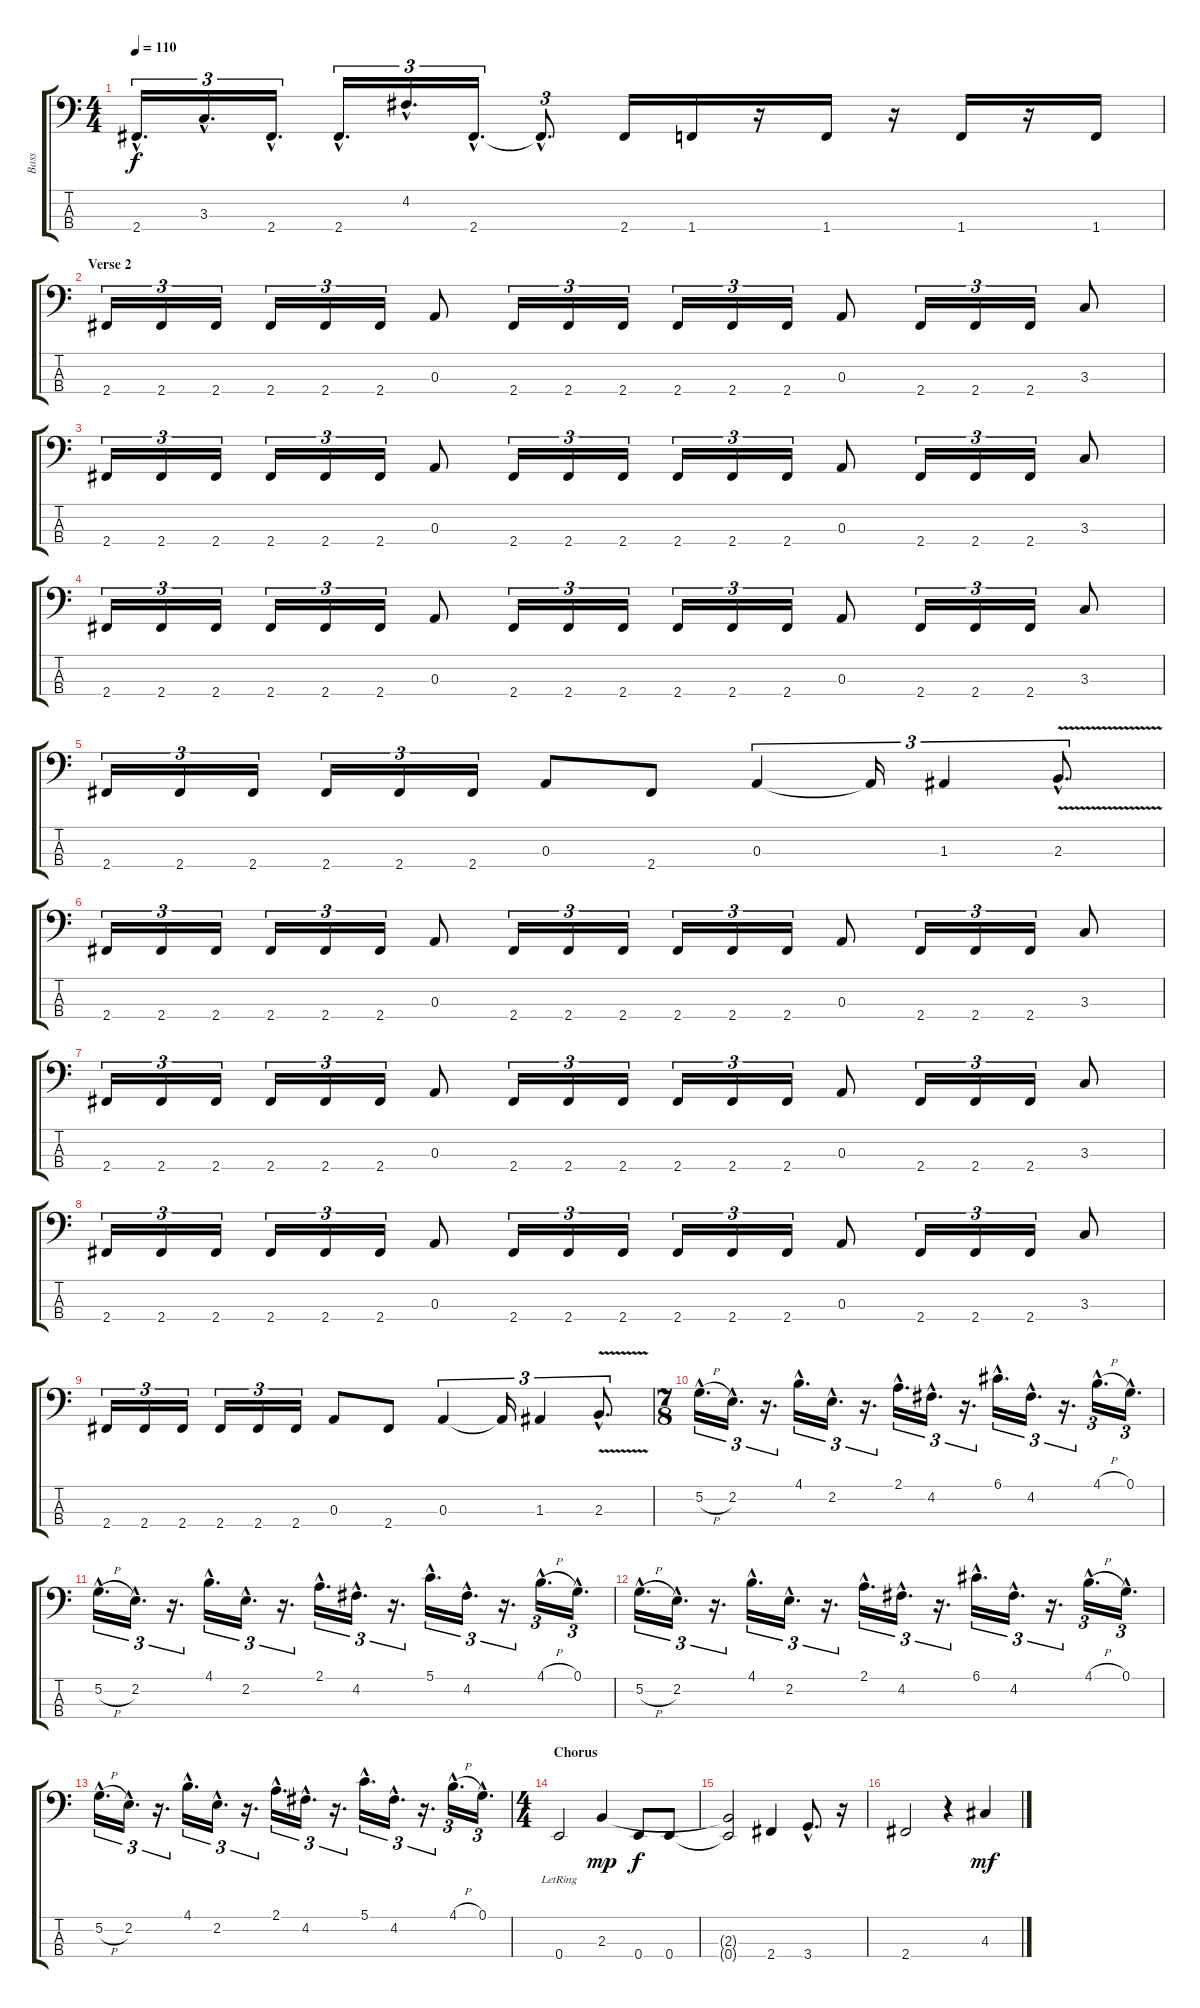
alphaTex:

\track ("Bass" "Bass") {instrument electricbassfinger}
\staff {score tabs}
\tuning (G2 D2 A1 E1) {hide}
\ts (4 4)
\tempo 110
\clef f4
\ks c
2.4{hac}.16{d tu (3 2) dy f} 3.3{hac}.16{d tu (3 2)} 2.4{hac}.16{d tu (3 2)} 2.4{hac}.16{d tu (3 2)} 4.2{hac}.16{d tu (3 2)} 2.4{hac}.16{d tu (3 2)} 2.4{hac t}.8{d tu (3 2)} 2.4.16 1.4.16 r.16 1.4.16 r.16 1.4.16 r.16 1.4.16 |
\section ("" "Verse 2")
2.4.16{tu (3 2)} 2.4.16{tu (3 2)} 2.4.16{tu (3 2)} 2.4.16{tu (3 2)} 2.4.16{tu (3 2)} 2.4.16{tu (3 2)} 0.3.8 2.4.16{tu (3 2)} 2.4.16{tu (3 2)} 2.4.16{tu (3 2)} 2.4.16{tu (3 2)} 2.4.16{tu (3 2)} 2.4.16{tu (3 2)} 0.3.8 2.4.16{tu (3 2)} 2.4.16{tu (3 2)} 2.4.16{tu (3 2)} 3.3.8 |
2.4.16{tu (3 2)} 2.4.16{tu (3 2)} 2.4.16{tu (3 2)} 2.4.16{tu (3 2)} 2.4.16{tu (3 2)} 2.4.16{tu (3 2)} 0.3.8 2.4.16{tu (3 2)} 2.4.16{tu (3 2)} 2.4.16{tu (3 2)} 2.4.16{tu (3 2)} 2.4.16{tu (3 2)} 2.4.16{tu (3 2)} 0.3.8 2.4.16{tu (3 2)} 2.4.16{tu (3 2)} 2.4.16{tu (3 2)} 3.3.8 |
2.4.16{tu (3 2)} 2.4.16{tu (3 2)} 2.4.16{tu (3 2)} 2.4.16{tu (3 2)} 2.4.16{tu (3 2)} 2.4.16{tu (3 2)} 0.3.8 2.4.16{tu (3 2)} 2.4.16{tu (3 2)} 2.4.16{tu (3 2)} 2.4.16{tu (3 2)} 2.4.16{tu (3 2)} 2.4.16{tu (3 2)} 0.3.8 2.4.16{tu (3 2)} 2.4.16{tu (3 2)} 2.4.16{tu (3 2)} 3.3.8 |
2.4.16{tu (3 2)} 2.4.16{tu (3 2)} 2.4.16{tu (3 2)} 2.4.16{tu (3 2)} 2.4.16{tu (3 2)} 2.4.16{tu (3 2)} 0.3.8 2.4.8 0.3.4{tu (3 2)} 0.3{t}.16{tu (3 2)} 1.3.4{tu (3 2)} 2.3{v hac}.8{d tu (3 2)} |
2.4.16{tu (3 2)} 2.4.16{tu (3 2)} 2.4.16{tu (3 2)} 2.4.16{tu (3 2)} 2.4.16{tu (3 2)} 2.4.16{tu (3 2)} 0.3.8 2.4.16{tu (3 2)} 2.4.16{tu (3 2)} 2.4.16{tu (3 2)} 2.4.16{tu (3 2)} 2.4.16{tu (3 2)} 2.4.16{tu (3 2)} 0.3.8 2.4.16{tu (3 2)} 2.4.16{tu (3 2)} 2.4.16{tu (3 2)} 3.3.8 |
2.4.16{tu (3 2)} 2.4.16{tu (3 2)} 2.4.16{tu (3 2)} 2.4.16{tu (3 2)} 2.4.16{tu (3 2)} 2.4.16{tu (3 2)} 0.3.8 2.4.16{tu (3 2)} 2.4.16{tu (3 2)} 2.4.16{tu (3 2)} 2.4.16{tu (3 2)} 2.4.16{tu (3 2)} 2.4.16{tu (3 2)} 0.3.8 2.4.16{tu (3 2)} 2.4.16{tu (3 2)} 2.4.16{tu (3 2)} 3.3.8 |
2.4.16{tu (3 2)} 2.4.16{tu (3 2)} 2.4.16{tu (3 2)} 2.4.16{tu (3 2)} 2.4.16{tu (3 2)} 2.4.16{tu (3 2)} 0.3.8 2.4.16{tu (3 2)} 2.4.16{tu (3 2)} 2.4.16{tu (3 2)} 2.4.16{tu (3 2)} 2.4.16{tu (3 2)} 2.4.16{tu (3 2)} 0.3.8 2.4.16{tu (3 2)} 2.4.16{tu (3 2)} 2.4.16{tu (3 2)} 3.3.8 |
2.4.16{tu (3 2)} 2.4.16{tu (3 2)} 2.4.16{tu (3 2)} 2.4.16{tu (3 2)} 2.4.16{tu (3 2)} 2.4.16{tu (3 2)} 0.3.8 2.4.8 0.3.4{tu (3 2)} 0.3{t}.16{tu (3 2)} 1.3.4{tu (3 2)} 2.3{v hac}.8{d tu (3 2)} |
\ts (7 8)
5.2{h hac}.16{d tu (3 2)} 2.2{hac}.16{d tu (3 2)} r.16{d tu (3 2)} 4.1{hac}.16{d tu (3 2)} 2.2{hac}.16{d tu (3 2)} r.16{d tu (3 2)} 2.1{hac}.16{d tu (3 2)} 4.2{hac}.16{d tu (3 2)} r.16{d tu (3 2)} 6.1{hac}.16{d tu (3 2)} 4.2{hac}.16{d tu (3 2)} r.16{d tu (3 2)} 4.1{h hac}.16{d tu (3 2)} 0.1{hac}.16{d tu (3 2)} |
5.2{h hac}.16{d tu (3 2)} 2.2{hac}.16{d tu (3 2)} r.16{d tu (3 2)} 4.1{hac}.16{d tu (3 2)} 2.2{hac}.16{d tu (3 2)} r.16{d tu (3 2)} 2.1{hac}.16{d tu (3 2)} 4.2{hac}.16{d tu (3 2)} r.16{d tu (3 2)} 5.1{hac}.16{d tu (3 2)} 4.2{hac}.16{d tu (3 2)} r.16{d tu (3 2)} 4.1{h hac}.16{d tu (3 2)} 0.1{hac}.16{d tu (3 2)} |
5.2{h hac}.16{d tu (3 2)} 2.2{hac}.16{d tu (3 2)} r.16{d tu (3 2)} 4.1{hac}.16{d tu (3 2)} 2.2{hac}.16{d tu (3 2)} r.16{d tu (3 2)} 2.1{hac}.16{d tu (3 2)} 4.2{hac}.16{d tu (3 2)} r.16{d tu (3 2)} 6.1{hac}.16{d tu (3 2)} 4.2{hac}.16{d tu (3 2)} r.16{d tu (3 2)} 4.1{h hac}.16{d tu (3 2)} 0.1{hac}.16{d tu (3 2)} |
5.2{h hac}.16{d tu (3 2)} 2.2{hac}.16{d tu (3 2)} r.16{d tu (3 2)} 4.1{hac}.16{d tu (3 2)} 2.2{hac}.16{d tu (3 2)} r.16{d tu (3 2)} 2.1{hac}.16{d tu (3 2)} 4.2{hac}.16{d tu (3 2)} r.16{d tu (3 2)} 5.1{hac}.16{d tu (3 2)} 4.2{hac}.16{d tu (3 2)} r.16{d tu (3 2)} 4.1{h hac}.16{d tu (3 2)} 0.1{hac}.16{d tu (3 2)} |
\ts (4 4)
\section ("" "Chorus")
0.4{lr}.2 2.3.4{dy mp} 0.4.8{dy f} 0.4.8 |
(2.3{t} 0.4{t}).2 2.4.4 3.4{hac}.8{d} r.16 |
2.4.2 r.4 4.3.4{dy mf}
